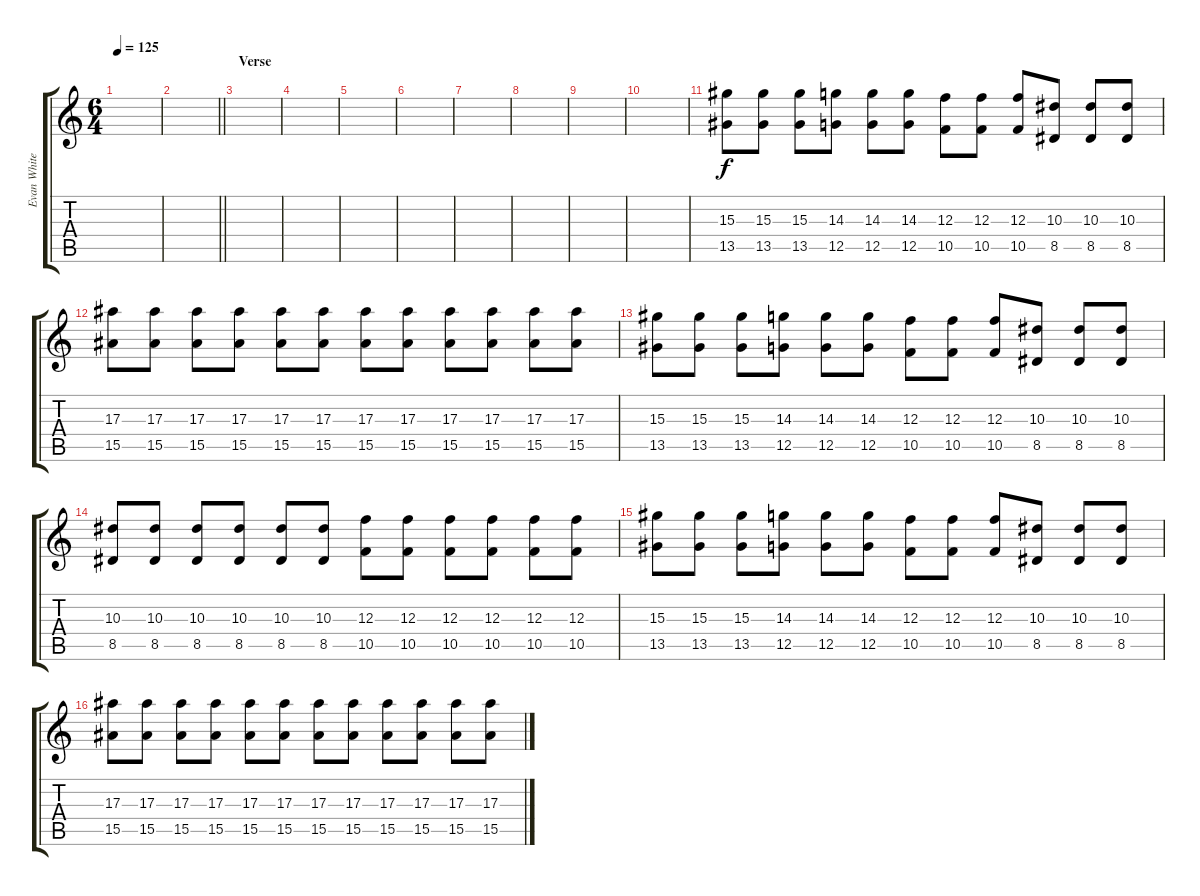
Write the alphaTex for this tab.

\track ("Evan White Gtr.4" "Evan White") {instrument distortionguitar}
\staff {score tabs}
\tuning (D4 A3 F3 C3 G2 C2) {hide}
\ts (6 4)
\tempo 125
\clef g2
\ks c
|
\barLineRight lightlight
|
\section ("" "Verse")
|
|
|
|
|
|
|
|
(15.3 13.5).8 (15.3 13.5).8 (15.3 13.5).8 (14.3 12.5).8 (14.3 12.5).8 (14.3 12.5).8 (12.3 10.5).8 (12.3 10.5).8 (12.3 10.5).8 (10.3 8.5).8 (10.3 8.5).8 (10.3 8.5).8 |
(17.3 15.5).8 (17.3 15.5).8 (17.3 15.5).8 (17.3 15.5).8 (17.3 15.5).8 (17.3 15.5).8 (17.3 15.5).8 (17.3 15.5).8 (17.3 15.5).8 (17.3 15.5).8 (17.3 15.5).8 (17.3 15.5).8 |
(15.3 13.5).8 (15.3 13.5).8 (15.3 13.5).8 (14.3 12.5).8 (14.3 12.5).8 (14.3 12.5).8 (12.3 10.5).8 (12.3 10.5).8 (12.3 10.5).8 (10.3 8.5).8 (10.3 8.5).8 (10.3 8.5).8 |
(10.3 8.5).8 (10.3 8.5).8 (10.3 8.5).8 (10.3 8.5).8 (10.3 8.5).8 (10.3 8.5).8 (12.3 10.5).8 (12.3 10.5).8 (12.3 10.5).8 (12.3 10.5).8 (12.3 10.5).8 (12.3 10.5).8 |
(15.3 13.5).8 (15.3 13.5).8 (15.3 13.5).8 (14.3 12.5).8 (14.3 12.5).8 (14.3 12.5).8 (12.3 10.5).8 (12.3 10.5).8 (12.3 10.5).8 (10.3 8.5).8 (10.3 8.5).8 (10.3 8.5).8 |
(17.3 15.5).8 (17.3 15.5).8 (17.3 15.5).8 (17.3 15.5).8 (17.3 15.5).8 (17.3 15.5).8 (17.3 15.5).8 (17.3 15.5).8 (17.3 15.5).8 (17.3 15.5).8 (17.3 15.5).8 (17.3 15.5).8
